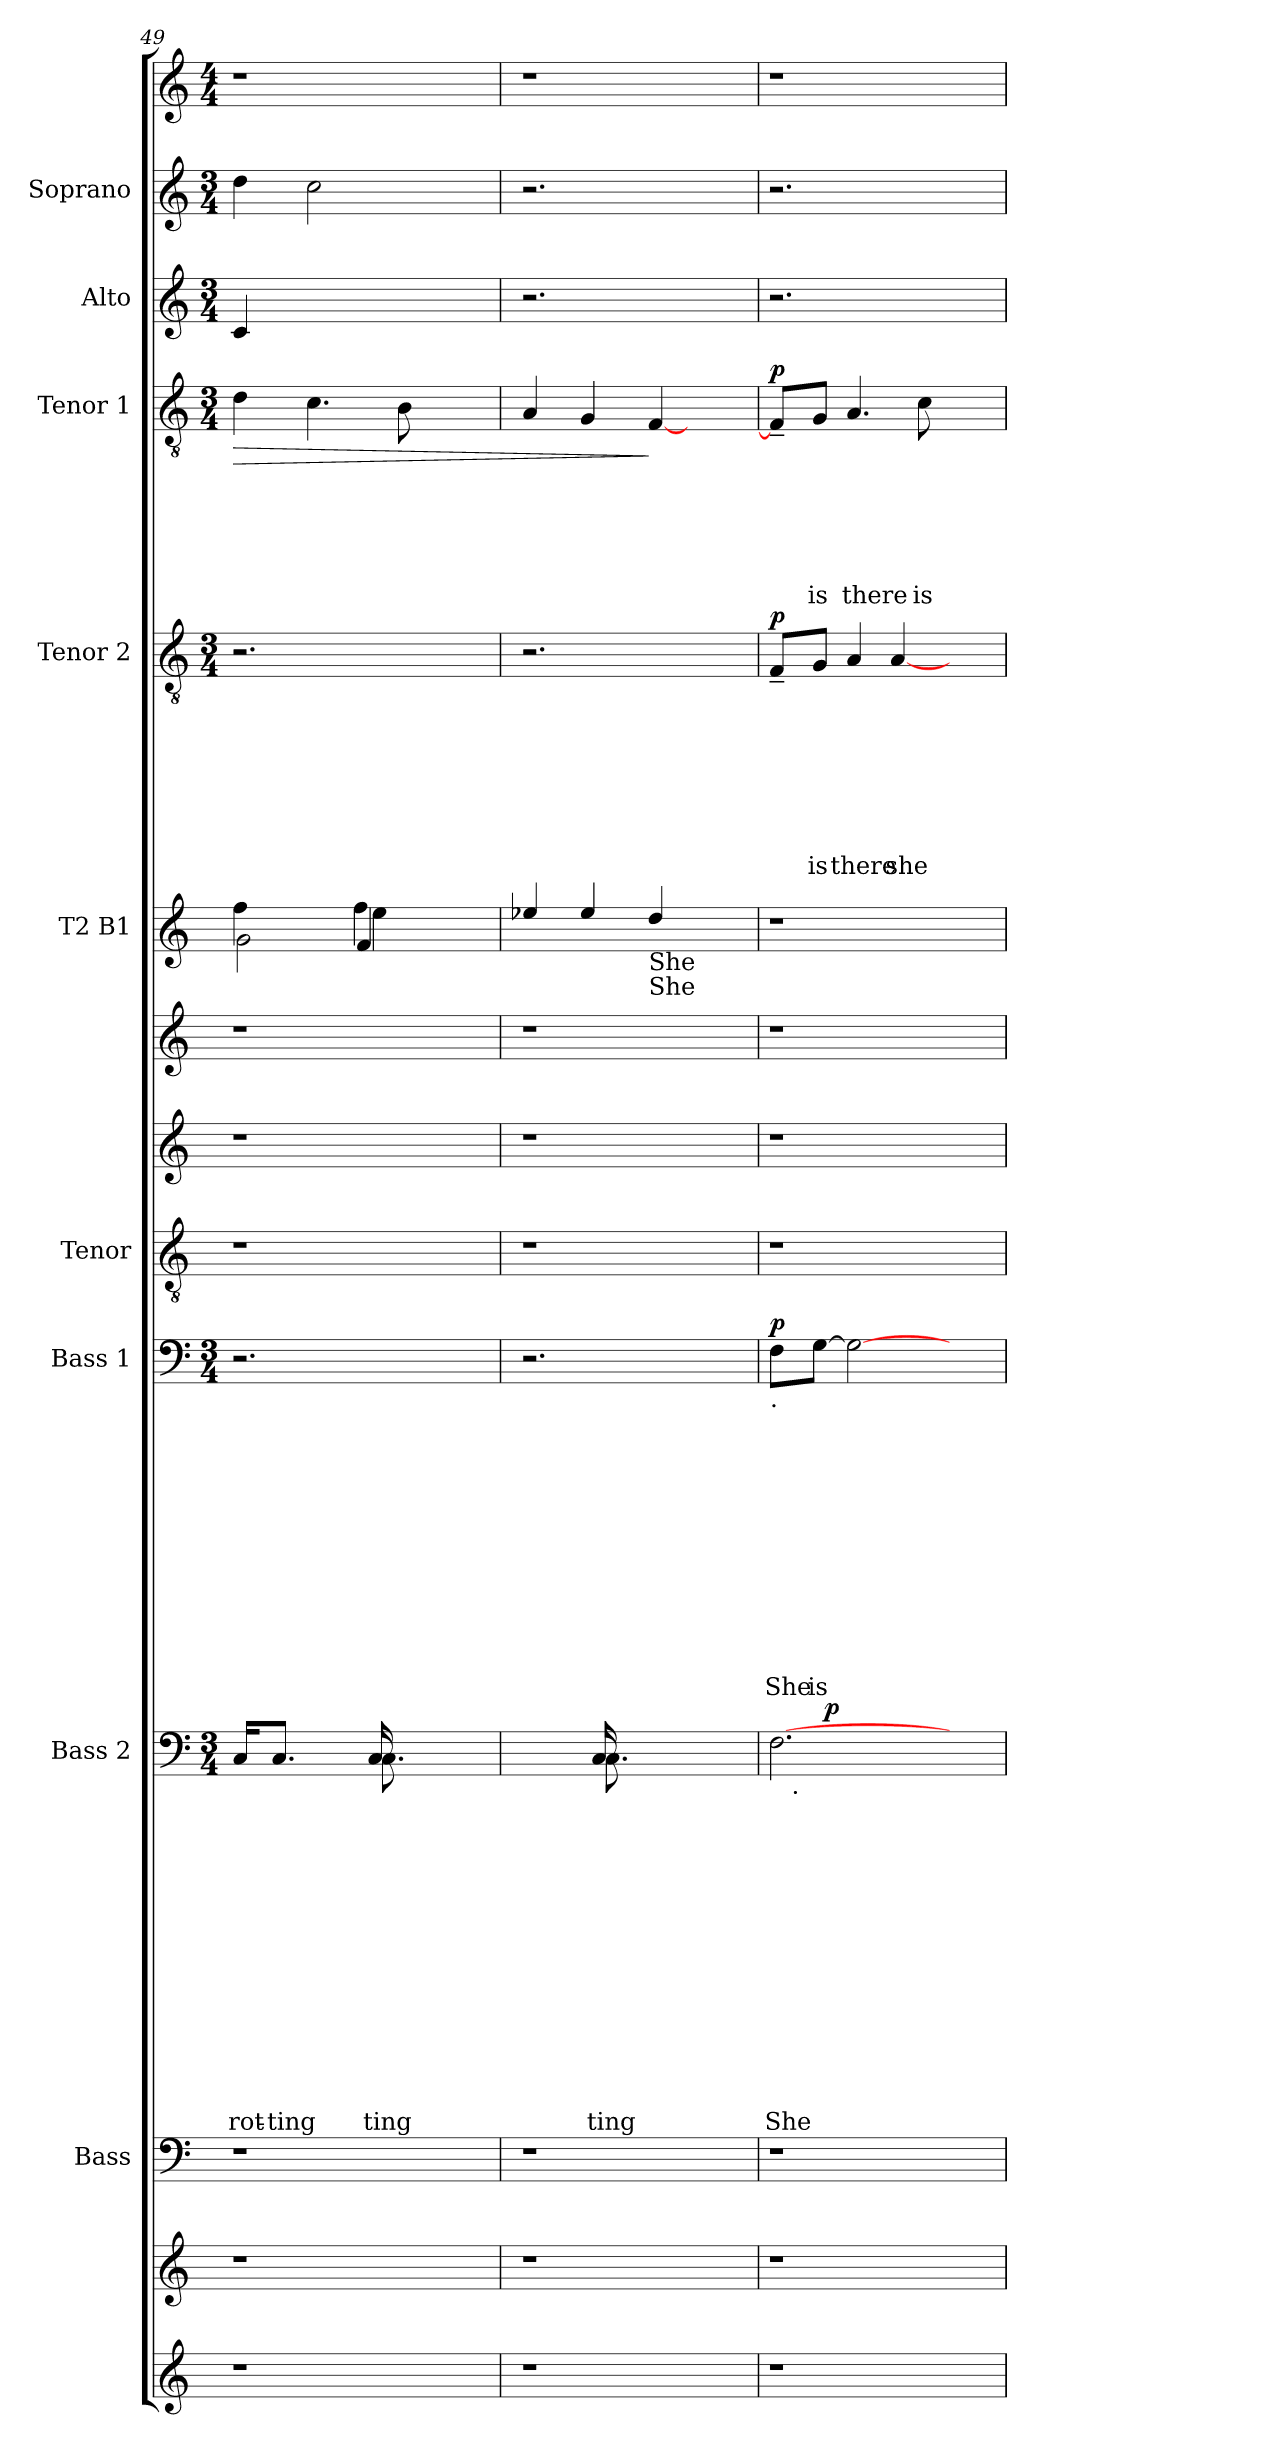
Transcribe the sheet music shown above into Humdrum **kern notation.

**kern	**kern	**kern	**kern	**text	**text	**text	**text	**text	**text	**text	**text	**text	**text	**text	**text	**text	**text	**dynam	**kern	**text	**text	**text	**text	**text	**text	**text	**text	**text	**text	**text	**text	**dynam	**kern	**kern	**kern	**kern	**kern	**text	**text	**text	**text	**text	**text	**text	**text	**dynam	**kern	**text	**text	**text	**text	**text	**text	**dynam	**kern	**text	**kern	**kern
*part14	*part13	*part12	*part11	*part11	*part11	*part11	*part11	*part11	*part11	*part11	*part11	*part11	*part11	*part11	*part11	*part11	*part11	*part11	*part10	*part10	*part10	*part10	*part10	*part10	*part10	*part10	*part10	*part10	*part10	*part10	*part10	*part10	*part9	*part8	*part7	*part6	*part5	*part5	*part5	*part5	*part5	*part5	*part5	*part5	*part5	*part5	*part4	*part4	*part4	*part4	*part4	*part4	*part4	*part4	*part3	*part3	*part2	*part1
*staff14	*staff13	*staff12	*staff11	*staff11	*staff11	*staff11	*staff11	*staff11	*staff11	*staff11	*staff11	*staff11	*staff11	*staff11	*staff11	*staff11	*staff11	*staff11	*staff10	*staff10	*staff10	*staff10	*staff10	*staff10	*staff10	*staff10	*staff10	*staff10	*staff10	*staff10	*staff10	*staff10	*staff9	*staff8	*staff7	*staff6	*staff5	*staff5	*staff5	*staff5	*staff5	*staff5	*staff5	*staff5	*staff5	*staff5	*staff4	*staff4	*staff4	*staff4	*staff4	*staff4	*staff4	*staff4	*staff3	*staff3	*staff2	*staff1
*	*	*I"Bass	*I"Bass 2	*	*	*	*	*	*	*	*	*	*	*	*	*	*	*	*I"Bass 1	*	*	*	*	*	*	*	*	*	*	*	*	*	*I"Tenor	*	*	*I"T2 B1	*I"Tenor 2	*	*	*	*	*	*	*	*	*	*I"Tenor 1	*	*	*	*	*	*	*	*I"Alto	*	*I"Soprano	*
*	*	*I'B	*I'B2	*	*	*	*	*	*	*	*	*	*	*	*	*	*	*	*I'B1	*	*	*	*	*	*	*	*	*	*	*	*	*	*I'T	*	*	*	*I'T2	*	*	*	*	*	*	*	*	*	*I'T1	*	*	*	*	*	*	*	*I'A	*	*I'S	*
*clefG2	*clefG2	*clefF4	*clefF4	*	*	*	*	*	*	*	*	*	*	*	*	*	*	*	*clefF4	*	*	*	*	*	*	*	*	*	*	*	*	*	*clefGv2	*clefG2	*clefG2	*clefG2	*clefGv2	*	*	*	*	*	*	*	*	*	*clefGv2	*	*	*	*	*	*	*	*clefG2	*	*clefG2	*clefG2
*k[]	*k[]	*k[]	*k[]	*	*	*	*	*	*	*	*	*	*	*	*	*	*	*	*k[]	*	*	*	*	*	*	*	*	*	*	*	*	*	*k[]	*k[]	*k[]	*k[]	*k[]	*	*	*	*	*	*	*	*	*	*k[]	*	*	*	*	*	*	*	*k[]	*	*k[]	*k[]
*C:	*C:	*C:	*C:	*	*	*	*	*	*	*	*	*	*	*	*	*	*	*	*C:	*	*	*	*	*	*	*	*	*	*	*	*	*	*C:	*C:	*C:	*C:	*C:	*	*	*	*	*	*	*	*	*	*C:	*	*	*	*	*	*	*	*C:	*	*C:	*C:
*	*	*	*M3/4	*	*	*	*	*	*	*	*	*	*	*	*	*	*	*	*M3/4	*	*	*	*	*	*	*	*	*	*	*	*	*	*	*	*	*	*M3/4	*	*	*	*	*	*	*	*	*	*M3/4	*	*	*	*	*	*	*	*M3/4	*	*M3/4	*M4/4
=49	=49	=49	=49	=49	=49	=49	=49	=49	=49	=49	=49	=49	=49	=49	=49	=49	=49	=49	=49	=49	=49	=49	=49	=49	=49	=49	=49	=49	=49	=49	=49	=49	=49	=49	=49	=49	=49	=49	=49	=49	=49	=49	=49	=49	=49	=49	=49	=49	=49	=49	=49	=49	=49	=49	=49	=49	=49	=49
!	!	!	!	!	!	!	!	!	!	!	!	!	!	!	!	!	!LO:LY:b	!	!	!	!	!	!	!	!	!	!	!	!	!	!	!	!	!	!	!	!	!	!	!	!	!	!	!	!	!	!	!	!	!	!	!	!	!LO:HP:b	!	!	!	!
*	*	*	*^	*	*	*	*	*	*	*	*	*	*	*	*	*	*	*	*	*	*	*	*	*	*	*	*	*	*	*	*	*	*	*	*	*^	*	*	*	*	*	*	*	*	*	*	*	*	*	*	*	*	*	*	*	*	*	*
*	*	*	*	*	*	*	*	*	*	*	*	*	*	*	*	*	*	*	*	*	*	*	*	*	*	*	*	*	*	*	*	*	*	*	*	*	*	*^	*	*	*	*	*	*	*	*	*	*	*	*	*	*	*	*	*	*	*	*	*	*
1r	1r	1r	16C/KL	32ryy	.	.	.	.	.	.	.	.	.	.	.	.	.	rot-	.	2.r	.	.	.	.	.	.	.	.	.	.	.	.	.	1r	1r	1r	2ryy	4ff\	2g\	2.r	.	.	.	.	.	.	.	.	.	4d\	.	.	.	.	.	.	>	4c/	.	4dd\	1r
.	.	.	.	2ryy	.	.	.	.	.	.	.	.	.	.	.	.	.	.	.	.	.	.	.	.	.	.	.	.	.	.	.	.	.	.	.	.	.	.	.	.	.	.	.	.	.	.	.	.	.	.	.	.	.	.	.	.	.	.	.	.	.
!	!	!	!	!	!	!	!	!	!	!	!	!	!	!	!	!	!	!LO:LY:b	!	!	!	!	!	!	!	!	!	!	!	!	!	!	!	!	!	!	!	!	!	!	!	!	!	!	!	!	!	!	!	!	!	!	!	!	!	!	!	!	!	!	!
.	.	.	8.C/J	.	.	.	.	.	.	.	.	.	.	.	.	.	.	-ting	.	.	.	.	.	.	.	.	.	.	.	.	.	.	.	.	.	.	.	.	.	.	.	.	.	.	.	.	.	.	.	.	.	.	.	.	.	.	.	.	.	.	.
.	.	.	32ryy	.	.	.	.	.	.	.	.	.	.	.	.	.	.	.	.	.	.	.	.	.	.	.	.	.	.	.	.	.	.	.	.	.	.	4ryy	.	.	.	.	.	.	.	.	.	.	.	4.c\	.	.	.	.	.	.	.	2.ryy	.	2cc\	.
.	.	.	4ryy	.	.	.	.	.	.	.	.	.	.	.	.	.	.	.	.	.	.	.	.	.	.	.	.	.	.	.	.	.	.	.	.	.	.	.	.	.	.	.	.	.	.	.	.	.	.	.	.	.	.	.	.	.	.	.	.	.	.
.	.	.	.	.	.	.	.	.	.	.	.	.	.	.	.	.	.	.	.	.	.	.	.	.	.	.	.	.	.	.	.	.	.	.	.	.	4f/	4ff\	4ee\	.	.	.	.	.	.	.	.	.	.	.	.	.	.	.	.	.	.	.	.	.	.
!	!	!	!	!	!	!	!	!	!	!	!	!	!	!	!	!	!	!LO:LY:b	!	!	!	!	!	!	!	!	!	!	!	!	!	!	!	!	!	!	!	!	!	!	!	!	!	!	!	!	!	!	!	!	!	!	!	!	!	!	!	!	!	!	!
!	!	!	!	!	!	!	!	!	!	!	!	!	!	!	!	!	!	!LO:LY:b	!	!	!	!	!	!	!	!	!	!	!	!	!	!	!	!	!	!	!	!	!	!	!	!	!	!	!	!	!	!	!	!	!	!	!	!	!	!	!	!	!	!	!
.	.	.	16C/	8.C\	.	.	.	.	.	.	.	.	.	.	.	.	.	-ting	.	.	.	.	.	.	.	.	.	.	.	.	.	.	.	.	.	.	.	.	.	.	.	.	.	.	.	.	.	.	.	.	.	.	.	.	.	.	.	.	.	.	.
.	.	.	4ryy	.	.	.	.	.	.	.	.	.	.	.	.	.	.	.	.	.	.	.	.	.	.	.	.	.	.	.	.	.	.	.	.	.	.	.	.	.	.	.	.	.	.	.	.	.	.	.	.	.	.	.	.	.	.	.	.	.	.
.	.	.	.	.	.	.	.	.	.	.	.	.	.	.	.	.	.	.	.	.	.	.	.	.	.	.	.	.	.	.	.	.	.	.	.	.	.	.	.	.	.	.	.	.	.	.	.	.	.	8B\	.	.	.	.	.	.	.	.	.	.	.
.	.	.	.	4ryy	.	.	.	.	.	.	.	.	.	.	.	.	.	.	.	.	.	.	.	.	.	.	.	.	.	.	.	.	.	.	.	.	.	.	.	.	.	.	.	.	.	.	.	.	.	.	.	.	.	.	.	.	.	.	.	.	.
.	.	.	.	.	.	.	.	.	.	.	.	.	.	.	.	.	.	.	.	4ryy	.	.	.	.	.	.	.	.	.	.	.	.	.	.	.	.	4ryy	4ryy	4ryy	4ryy	.	.	.	.	.	.	.	.	.	4ryy	.	.	.	.	.	.	.	.	.	4ryy	.
.	.	.	32ryy	.	.	.	.	.	.	.	.	.	.	.	.	.	.	.	.	.	.	.	.	.	.	.	.	.	.	.	.	.	.	.	.	.	.	.	.	.	.	.	.	.	.	.	.	.	.	.	.	.	.	.	.	.	.	.	.	.	.
.	.	.	8ryy	.	.	.	.	.	.	.	.	.	.	.	.	.	.	.	.	.	.	.	.	.	.	.	.	.	.	.	.	.	.	.	.	.	.	.	.	.	.	.	.	.	.	.	.	.	.	.	.	.	.	.	.	.	.	.	.	.	.
.	.	.	.	32ryy	.	.	.	.	.	.	.	.	.	.	.	.	.	.	.	.	.	.	.	.	.	.	.	.	.	.	.	.	.	.	.	.	.	.	.	.	.	.	.	.	.	.	.	.	.	.	.	.	.	.	.	.	.	.	.	.	.
*	*	*	*	*	*	*	*	*	*	*	*	*	*	*	*	*	*	*	*	*	*	*	*	*	*	*	*	*	*	*	*	*	*	*	*	*	*v	*v	*v	*	*	*	*	*	*	*	*	*	*	*	*	*	*	*	*	*	*	*	*	*	*
=50	=50	=50	=50	=50	=50	=50	=50	=50	=50	=50	=50	=50	=50	=50	=50	=50	=50	=50	=50	=50	=50	=50	=50	=50	=50	=50	=50	=50	=50	=50	=50	=50	=50	=50	=50	=50	=50	=50	=50	=50	=50	=50	=50	=50	=50	=50	=50	=50	=50	=50	=50	=50	=50	=50	=50	=50	=50	=50	=50
1r	1r	1r	16ryy	32ryy	.	.	.	.	.	.	.	.	.	.	.	.	.	.	.	2.r	.	.	.	.	.	.	.	.	.	.	.	.	.	1r	1r	1r	4ee-X/	2.r	.	.	.	.	.	.	.	.	.	4A/	.	.	.	.	.	.	.	2.r	.	2.r	1r
.	.	.	.	4ryy	.	.	.	.	.	.	.	.	.	.	.	.	.	.	.	.	.	.	.	.	.	.	.	.	.	.	.	.	.	.	.	.	.	.	.	.	.	.	.	.	.	.	.	.	.	.	.	.	.	.	.	.	.	.	.
.	.	.	8..ryy	.	.	.	.	.	.	.	.	.	.	.	.	.	.	.	.	.	.	.	.	.	.	.	.	.	.	.	.	.	.	.	.	.	.	.	.	.	.	.	.	.	.	.	.	.	.	.	.	.	.	.	.	.	.	.	.
.	.	.	.	.	.	.	.	.	.	.	.	.	.	.	.	.	.	.	.	.	.	.	.	.	.	.	.	.	.	.	.	.	.	.	.	.	4ee-/	.	.	.	.	.	.	.	.	.	.	4G/	.	.	.	.	.	.	.	.	.	.	.
!	!	!	!	!	!	!	!	!	!	!	!	!	!	!	!	!	!	!LO:LY:b	!	!	!	!	!	!	!	!	!	!	!	!	!	!	!	!	!	!	!	!	!	!	!	!	!	!	!	!	!	!	!	!	!	!	!	!	!	!	!	!	!
!	!	!	!	!	!	!	!	!	!	!	!	!	!	!	!	!	!	!LO:LY:b	!	!	!	!	!	!	!	!	!	!	!	!	!	!	!	!	!	!	!	!	!	!	!	!	!	!	!	!	!	!	!	!	!	!	!	!	!	!	!	!	!
.	.	.	16C/	8.C\	.	.	.	.	.	.	.	.	.	.	.	.	.	-ting	.	.	.	.	.	.	.	.	.	.	.	.	.	.	.	.	.	.	.	.	.	.	.	.	.	.	.	.	.	.	.	.	.	.	.	.	.	.	.	.	.
.	.	.	2ryy	.	.	.	.	.	.	.	.	.	.	.	.	.	.	.	.	.	.	.	.	.	.	.	.	.	.	.	.	.	.	.	.	.	.	.	.	.	.	.	.	.	.	.	.	.	.	.	.	.	.	.	.	.	.	.	.
.	.	.	.	2ryy	.	.	.	.	.	.	.	.	.	.	.	.	.	.	.	.	.	.	.	.	.	.	.	.	.	.	.	.	.	.	.	.	.	.	.	.	.	.	.	.	.	.	.	.	.	.	.	.	.	.	.	.	.	.	.
!	!	!	!	!	!	!	!	!	!	!	!	!	!	!	!	!	!	!	!	!	!	!	!	!	!	!	!	!	!	!	!	!	!	!	!	!	!LO:TX:b:t=She	!	!	!	!	!	!	!	!	!	!	!	!	!	!	!	!	!	!	!	!	!	!
!	!	!	!	!	!	!	!	!	!	!	!	!	!	!	!	!	!	!	!	!	!	!	!	!	!	!	!	!	!	!	!	!	!	!	!	!	!LO:TX:b:t=She	!	!	!	!	!	!	!	!	!	!	!	!	!	!	!	!	!	!	!	!	!	!
.	.	.	.	.	.	.	.	.	.	.	.	.	.	.	.	.	.	.	.	.	.	.	.	.	.	.	.	.	.	.	.	.	.	.	.	.	4dd/	.	.	.	.	.	.	.	.	.	.	[>4F/	.	.	.	.	.	.	]	.	.	.	.
.	.	.	.	.	.	.	.	.	.	.	.	.	.	.	.	.	.	.	.	4ryy	.	.	.	.	.	.	.	.	.	.	.	.	.	.	.	.	4ryy	4ryy	.	.	.	.	.	.	.	.	.	4ryy	.	.	.	.	.	.	.	4ryy	.	4ryy	.
.	.	.	32ryy	.	.	.	.	.	.	.	.	.	.	.	.	.	.	.	.	.	.	.	.	.	.	.	.	.	.	.	.	.	.	.	.	.	.	.	.	.	.	.	.	.	.	.	.	.	.	.	.	.	.	.	.	.	.	.	.
.	.	.	8ryy	.	.	.	.	.	.	.	.	.	.	.	.	.	.	.	.	.	.	.	.	.	.	.	.	.	.	.	.	.	.	.	.	.	.	.	.	.	.	.	.	.	.	.	.	.	.	.	.	.	.	.	.	.	.	.	.
.	.	.	.	32ryy	.	.	.	.	.	.	.	.	.	.	.	.	.	.	.	.	.	.	.	.	.	.	.	.	.	.	.	.	.	.	.	.	.	.	.	.	.	.	.	.	.	.	.	.	.	.	.	.	.	.	.	.	.	.	.
!!LO:PB:g=z
=51	=51	=51	=51	=51	=51	=51	=51	=51	=51	=51	=51	=51	=51	=51	=51	=51	=51	=51	=51	=51	=51	=51	=51	=51	=51	=51	=51	=51	=51	=51	=51	=51	=51	=51	=51	=51	=51	=51	=51	=51	=51	=51	=51	=51	=51	=51	=51	=51	=51	=51	=51	=51	=51	=51	=51	=51	=51	=51	=51
!	!	!	!	!	!	!	!	!	!	!	!	!	!	!	!	!	!	!	!	!LO:TX:b:t=.	!	!	!	!	!	!	!	!	!	!	!	!	!	!	!	!	!	!	!	!	!	!	!	!	!	!	!	!	!	!	!	!	!	!	!	!	!	!	!
!	!	!	!	!	!	!	!	!	!	!	!	!	!	!	!	!	!	!LO:LY:b	!	!	!	!	!	!	!	!	!	!	!	!	!	!LO:LY:b	!LO:DY:a	!	!	!	!	!	!	!	!	!	!	!	!	!	!LO:DY:a	!	!	!	!	!	!	!	!LO:DY:a	!	!	!	!
*	*	*	*	*^	*	*	*	*	*	*	*	*	*	*	*	*	*	*	*	*	*	*	*	*	*	*	*	*	*	*	*	*	*	*	*	*	*	*	*	*	*	*	*	*	*	*	*	*	*	*	*	*	*	*	*	*	*	*	*
1r	1r	1r	[>2.F\	8ryy	16ryy	.	.	.	.	.	.	.	.	.	.	.	.	.	She	.	8F\L	.	.	.	.	.	.	.	.	.	.	.	She	p	1r	1r	1r	1r	8F~</L	.	.	.	.	.	.	.	.	p	8F~</L]	.	.	.	.	.	.	p	2.r	.	2.r	1r
!	!	!	!	!	!LO:TX:b:t=.	!	!	!	!	!	!	!	!	!	!	!	!	!	!	!	!	!	!	!	!	!	!	!	!	!	!	!	!	!	!	!	!	!	!	!	!	!	!	!	!	!	!	!	!	!	!	!	!	!	!	!	!	!	!	!
.	.	.	.	.	2...ryy	.	.	.	.	.	.	.	.	.	.	.	.	.	.	.	.	.	.	.	.	.	.	.	.	.	.	.	.	.	.	.	.	.	.	.	.	.	.	.	.	.	.	.	.	.	.	.	.	.	.	.	.	.	.	.
!	!	!	!	!	!	!	!	!	!	!	!	!	!	!	!	!	!	!	!	!	!	!	!	!	!	!	!	!	!	!	!	!	!LO:LY:b	!	!	!	!	!	!	!	!	!	!	!	!	!	!LO:LY:b	!	!	!	!	!	!	!	!LO:LY:b	!	!	!	!	!
.	.	.	.	32ryy	.	.	.	.	.	.	.	.	.	.	.	.	.	.	.	.	[>8G\J	.	.	.	.	.	.	.	.	.	.	.	is	.	.	.	.	.	8G/J	.	.	.	.	.	.	.	is	.	8G/J	.	.	.	.	.	is	.	.	.	.	.
!	!	!	!	!	!	!	!	!	!	!	!	!	!	!	!	!	!	!	!	!LO:DY:a	!	!	!	!	!	!	!	!	!	!	!	!	!	!	!	!	!	!	!	!	!	!	!	!	!	!	!	!	!	!	!	!	!	!	!	!	!	!	!	!
.	.	.	.	2ryy	.	.	.	.	.	.	.	.	.	.	.	.	.	.	.	p	.	.	.	.	.	.	.	.	.	.	.	.	.	.	.	.	.	.	.	.	.	.	.	.	.	.	.	.	.	.	.	.	.	.	.	.	.	.	.	.
!	!	!	!	!	!	!	!	!	!	!	!	!	!	!	!	!	!	!	!	!	!	!	!	!	!	!	!	!	!	!	!	!	!	!	!	!	!	!	!	!	!	!	!	!	!	!	!LO:LY:b	!	!	!	!	!	!	!	!LO:LY:b	!	!	!	!	!
.	.	.	.	.	.	.	.	.	.	.	.	.	.	.	.	.	.	.	.	.	2G\_	.	.	.	.	.	.	.	.	.	.	.	.	.	.	.	.	.	4A/	.	.	.	.	.	.	.	there	.	4.A/	.	.	.	.	.	there	.	.	.	.	.
!	!	!	!	!	!	!	!	!	!	!	!	!	!	!	!	!	!	!	!	!	!	!	!	!	!	!	!	!	!	!	!	!	!	!	!	!	!	!	!	!	!	!	!	!	!	!	!LO:LY:b	!	!	!	!	!	!	!	!	!	!	!	!	!
.	.	.	.	.	.	.	.	.	.	.	.	.	.	.	.	.	.	.	.	.	.	.	.	.	.	.	.	.	.	.	.	.	.	.	.	.	.	.	[<4A/	.	.	.	.	.	.	.	she	.	.	.	.	.	.	.	.	.	.	.	.	.
!	!	!	!	!	!	!	!	!	!	!	!	!	!	!	!	!	!	!	!	!	!	!	!	!	!	!	!	!	!	!	!	!	!	!	!	!	!	!	!	!	!	!	!	!	!	!	!	!	!	!	!	!	!	!	!LO:LY:b	!	!	!	!	!
.	.	.	.	.	.	.	.	.	.	.	.	.	.	.	.	.	.	.	.	.	.	.	.	.	.	.	.	.	.	.	.	.	.	.	.	.	.	.	.	.	.	.	.	.	.	.	.	.	8c\	.	.	.	.	.	is	.	.	.	.	.
.	.	.	.	4ryy	.	.	.	.	.	.	.	.	.	.	.	.	.	.	.	.	.	.	.	.	.	.	.	.	.	.	.	.	.	.	.	.	.	.	.	.	.	.	.	.	.	.	.	.	.	.	.	.	.	.	.	.	.	.	.	.
.	.	.	4ryy	.	.	.	.	.	.	.	.	.	.	.	.	.	.	.	.	.	4ryy	.	.	.	.	.	.	.	.	.	.	.	.	.	.	.	.	.	4ryy	.	.	.	.	.	.	.	.	.	4ryy	.	.	.	.	.	.	.	4ryy	.	4ryy	.
.	.	.	.	16.ryy	.	.	.	.	.	.	.	.	.	.	.	.	.	.	.	.	.	.	.	.	.	.	.	.	.	.	.	.	.	.	.	.	.	.	.	.	.	.	.	.	.	.	.	.	.	.	.	.	.	.	.	.	.	.	.	.
*	*	*	*v	*v	*v	*	*	*	*	*	*	*	*	*	*	*	*	*	*	*	*	*	*	*	*	*	*	*	*	*	*	*	*	*	*	*	*	*	*	*	*	*	*	*	*	*	*	*	*	*	*	*	*	*	*	*	*	*	*	*
=	=	=	=	=	=	=	=	=	=	=	=	=	=	=	=	=	=	=	=	=	=	=	=	=	=	=	=	=	=	=	=	=	=	=	=	=	=	=	=	=	=	=	=	=	=	=	=	=	=	=	=	=	=	=	=	=	=	=
*-	*-	*-	*-	*-	*-	*-	*-	*-	*-	*-	*-	*-	*-	*-	*-	*-	*-	*-	*-	*-	*-	*-	*-	*-	*-	*-	*-	*-	*-	*-	*-	*-	*-	*-	*-	*-	*-	*-	*-	*-	*-	*-	*-	*-	*-	*-	*-	*-	*-	*-	*-	*-	*-	*-	*-	*-	*-	*-
